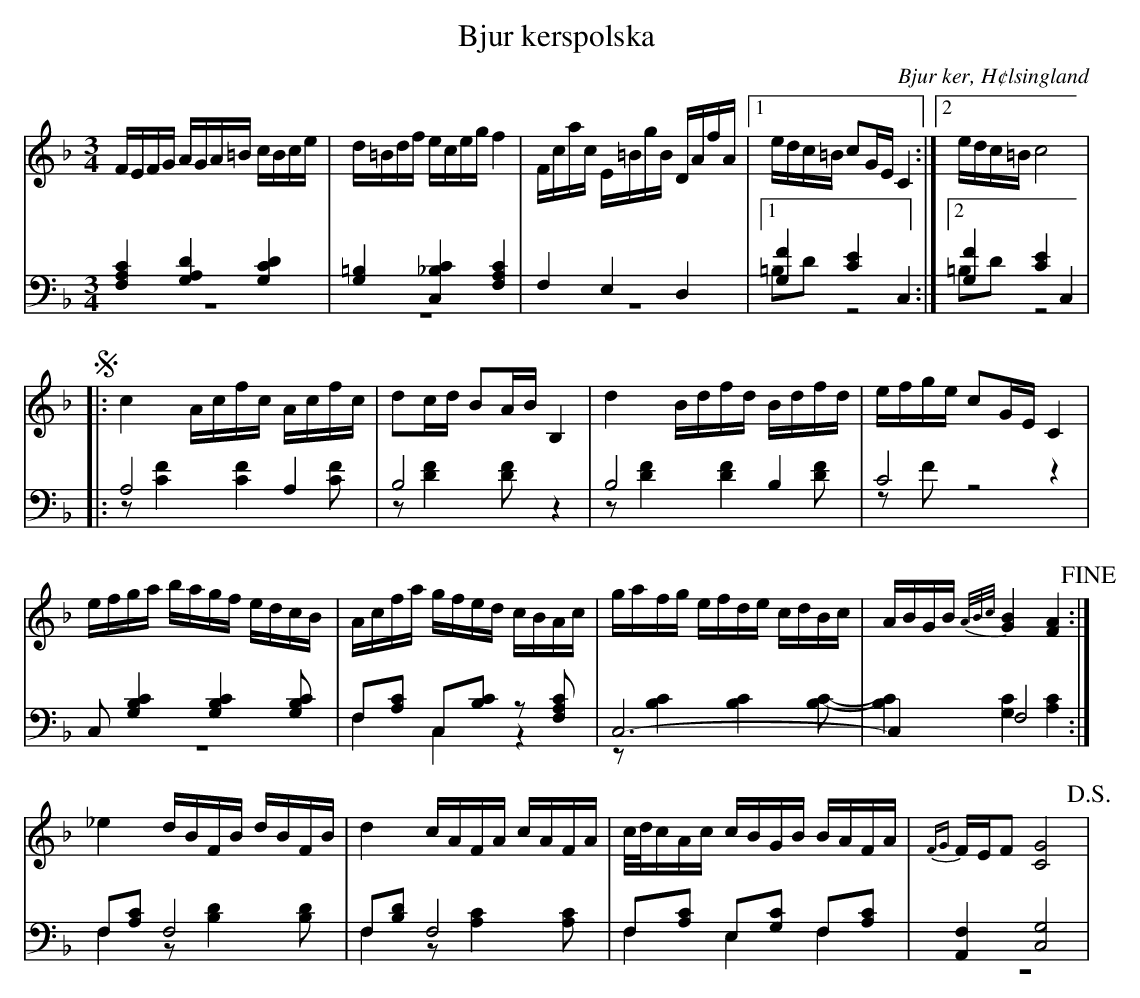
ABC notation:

X:1
T: Bjur kerspolska
O: Bjur ker, H¢lsingland
M: 3/4
L: 1/16
K: F
V:1
V:2
V:3 merge
V:1
FEFG AGA=B cBce|d=Bdf eceg f4|Fcac E=BgB DAfA|1 edc=B c2GE C4:|2 edc=B c8 |
!segno! |:c4 Acfc Acfc|d2cd B2AB B,4|d4 Bdfd Bdfd|efge c2GE C4|
efga bagf edcB|Acfa gfed cBAc|gafg efde cdBc|ABGB {A/B/c/}[G4B4] [F4A4] !fine!:|
_e4 dBFB dBFB|d4 cAFA cAFA|c/d/cAc cBGB BAFA|{FG}FEF2 [C8G8] !D.S.!|
V:2 clef=bass
[F,4A,4C4] [G,4A,4D4] [G,4C4D4]|[G,4=B,4] [C,4_B,4C4] [F,4A,4C4]|F,4 E,4 D,4|1 [G,4F4] [C4E4] C,4:|2 [G,4F4] [C4E4] C,4 |
|:A,8 A,4|B,8 z4|B,8  B,4|C8 z4|
C,2 [G,4B,4C4] [G,4B,4C4] [G,2B,2C2]|F,2[A,2C2] C,2[B,2C2] z2 [F,2A,2C2]|C,12-|C,4 F,8:|
F,2[A,2C2] F,8|F,2[B,2D2] F,8|F,2[A,2C2] E,2[G,2C2] F,2[A,2C2]|[A,,4F,4] [C,8G,8] |
V:3 clef=bass
z12|z12|z12|1 =B,2D2 z8:|2 =B,2D2 z8|
|:z2 [C4F4] [C4F4] [C2F2]|z2 [D4F4] [D2F2] z4|z2 [D4F4] [D4F4] [D2F2]|z2 F2 z8|
z12|F,4 C,4 z4|z2 [B,4C4] [B,4C4] [B,2C2]-|[B,4C4] [G,4C4] [A,4C4]:|
F,4 z2 [B,4D4] [B,2D2]|F,4 z2 [A,4C4] [A,2C2]|F,4 E,4 F,4|z12|
